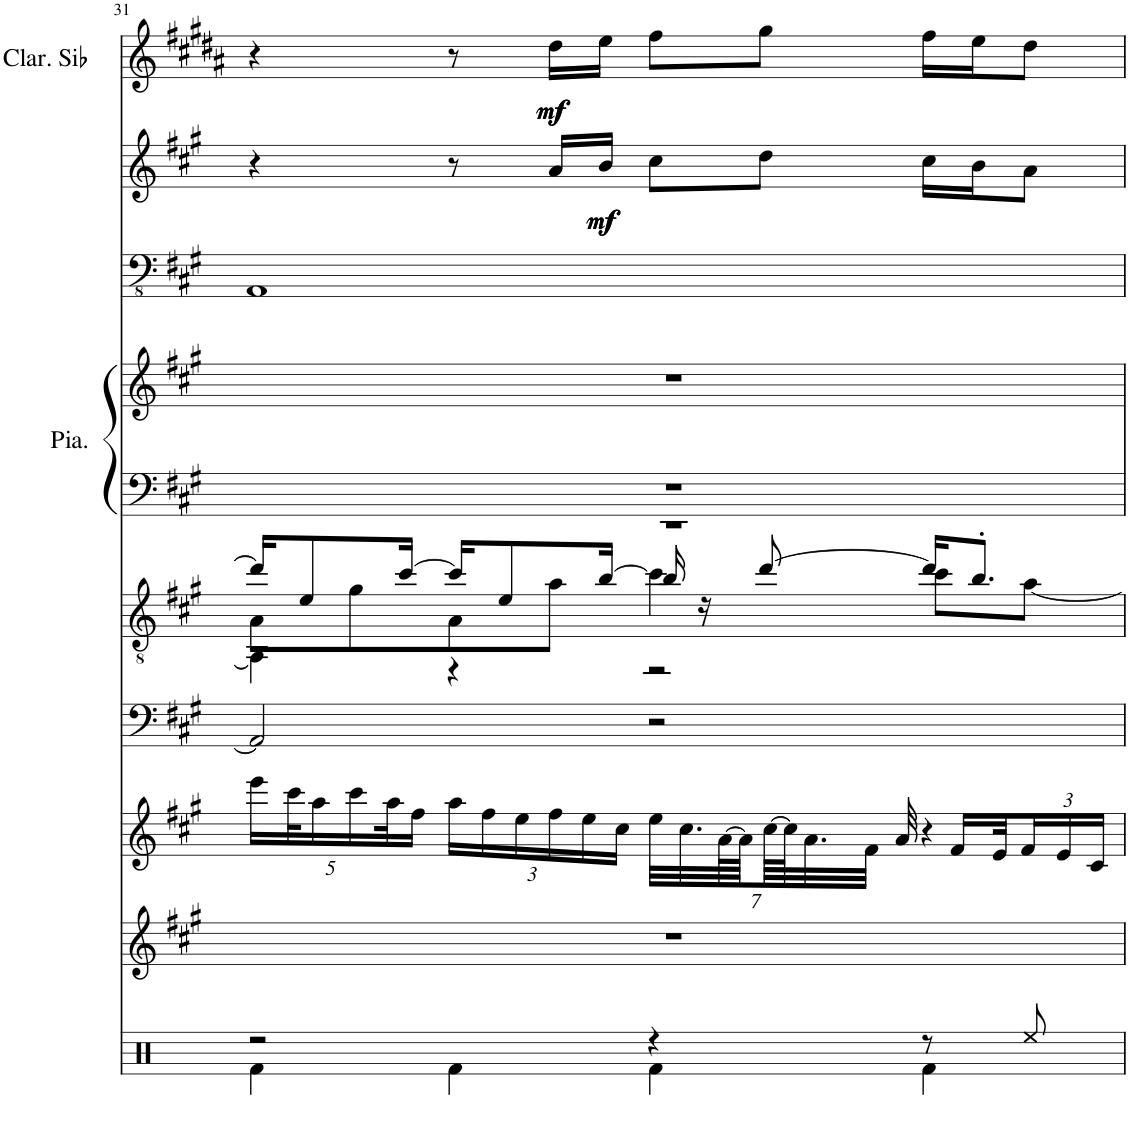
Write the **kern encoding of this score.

**kern	**kern	**kern	**kern	**kern	**kern	**kern	**kern	**kern	**dynam	**kern	**dynam
*part9	*part8	*part7	*part6	*part5	*part4	*part4	*part3	*part2	*part2	*part1	*part1
*staff10	*staff9	*staff8	*staff7	*staff6	*staff5	*staff4	*staff3	*staff2	*staff2	*staff1	*staff1
*I"Drums	*I"Brass	*I"Harp	*I"Strings	*I"Guitar	*I"Piano	*	*I"フレットレスエレキベース	*I"Voice	*	*I"Clarinette en Sib	*
*	*	*I'Hp	*I'Str	*	*I'Pia.	*	*	*	*	*I'Clar. Sib	*
!!LO:PB:g=z
*clefX	*clefG2	*clefG2	*clefF4	*clefGv2	*clefF4	*clefG2	*clefFv4	*clefG2	*	*clefG2	*
*	*	*	*	*	*	*	*	*	*	*Trd1c2	*
*k[f#c#g#]	*k[f#c#g#]	*k[f#c#g#]	*k[f#c#g#]	*k[f#c#g#]	*k[f#c#g#]	*k[f#c#g#]	*k[f#c#g#]	*k[f#c#g#]	*	*k[f#c#g#d#a#]	*
*M4/4	*M4/4	*M4/4	*M4/4	*M4/4	*M4/4	*M4/4	*M4/4	*M4/4	*	*M4/4	*
=31	=31	=31	=31	=31	=31	=31	=31	=31	=31	=31	=31
*^	*	*	*	*	*	*	*	*	*	*	*
*	*	*	*Xbrackettup	*	*	*	*	*	*	*	*	*
*	*	*	*	*	*^	*	*	*	*	*	*	*
*	*	*	*	*	*	*^	*	*	*	*	*	*	*
*	*	*	*	*	*	*	*^	*	*	*	*	*	*	*
2r	4Rf\	1r	20eee\LL	2AA/]	1r	8A\L	16dd/KL]	4AA\]	1r	1r	1AAA	4r	.	4r	.
.	.	.	40ccc#\K	.	.	.	.	.	.	.	.	.	.	.	.
.	.	.	.	.	.	.	8e/	.	.	.	.	.	.	.	.
.	.	.	20aa\	.	.	.	.	.	.	.	.	.	.	.	.
.	.	.	20ccc#\	.	.	8g#\	.	.	.	.	.	.	.	.	.
.	.	.	40aa\K	.	.	.	.	.	.	.	.	.	.	.	.
.	.	.	.	.	.	.	[16cc#/Jk	.	.	.	.	.	.	.	.
.	.	.	20ff#\JJ	.	.	.	.	.	.	.	.	.	.	.	.
.	4Rf\	.	24aa\LL	.	.	8A\	16cc#/KL]	4r	.	.	.	8r	.	8r	.
.	.	.	24ff#\	.	.	.	.	.	.	.	.	.	.	.	.
.	.	.	.	.	.	.	8e/	.	.	.	.	.	.	.	.
.	.	.	24ee\	.	.	.	.	.	.	.	.	.	.	.	.
!	!	!	!	!	!	!	!	!	!	!	!	!	!	!	!LO:DY:b
!	!	!	!	!	!	!	!	!	!	!	!	!	!	!	!LO:DY:n=1:b
!	!	!	!	!	!	!	!	!	!	!	!	!	!	!	!LO:DY:n=2:b
.	.	.	24ff#\	.	.	8a\J	.	.	.	.	.	16a/LL	.	16dd#\LL	mf mf mf
.	.	.	24ee\	.	.	.	.	.	.	.	.	.	.	.	.
!	!	!	!	!	!	!	!	!	!	!	!	!	!LO:DY:b	!	!
!	!	!	!	!	!	!	!	!	!	!	!	!	!LO:DY:n=1:b	!	!
!	!	!	!	!	!	!	!	!	!	!	!	!	!LO:DY:n=2:b	!	!
.	.	.	.	.	.	.	[16b/Jk	.	.	.	.	16b/JJ	mf mf mf	16ee\JJ	.
.	.	.	24cc#\JJ	.	.	.	.	.	.	.	.	.	.	.	.
4r	4Rf\	.	28ee\LLL	2r	.	4cc#\	16b/]	2r	.	.	.	8cc#\L	.	8ff#\L	.
.	.	.	28.cc#\	.	.	.	.	.	.	.	.	.	.	.	.
.	.	.	.	.	.	.	16r	.	.	.	.	.	.	.	.
.	.	.	[56a\L	.	.	.	.	.	.	.	.	.	.	.	.
.	.	.	6720ryy	.	.	.	.	.	.	.	.	.	.	.	.
.	.	.	56a\]	.	.	.	.	.	.	.	.	.	.	.	.
.	.	.	.	.	.	.	[8dd/	.	.	.	.	8dd\J	.	8gg#\J	.
.	.	.	[56cc#\	.	.	.	.	.	.	.	.	.	.	.	.
.	.	.	56cc#\J]	.	.	.	.	.	.	.	.	.	.	.	.
.	.	.	13440ryy	.	.	.	.	.	.	.	.	.	.	.	.
.	.	.	28.a\	.	.	.	.	.	.	.	.	.	.	.	.
.	.	.	28f#\JJJ	.	.	.	.	.	.	.	.	.	.	.	.
8r	4Rf\	.	.	.	.	8cc#\L	16dd/KL]	.	.	.	.	16cc#\LL	.	16ff#\LL	.
.	.	.	32a/	.	.	.	.	.	.	.	.	.	.	.	.
.	.	.	4r	.	.	.	.	.	.	.	.	.	.	.	.
.	.	.	.	.	.	.	8.b'/J	.	.	.	.	16b\J	.	16ee\J	.
8Ree/	.	.	.	.	.	[8a\J	.	.	.	.	.	8a\J	.	8dd#\J	.
4480%1121ryy	4480%1121ryy	4480%1121ryy	.	4480%1121ryy	4480%1121ryy	4480%1121ryy	4480%1121ryy	4480%1121ryy	4480%1121ryy	4480%1121ryy	4480%1121ryy	4480%1121ryy	.	4480%1121ryy	.
.	.	.	16f#/LL	.	.	.	.	.	.	.	.	.	.	.	.
.	.	.	32e/K	.	.	.	.	.	.	.	.	.	.	.	.
.	.	.	24f#/	.	.	.	.	.	.	.	.	.	.	.	.
.	.	.	24e/	.	.	.	.	.	.	.	.	.	.	.	.
.	.	.	24c#/JJ	.	.	.	.	.	.	.	.	.	.	.	.
*v	*v	*	*	*	*v	*v	*v	*v	*	*	*	*	*	*	*
=	=	=	=	=	=	=	=	=	=	=	=
*-	*-	*-	*-	*-	*-	*-	*-	*-	*-	*-	*-
